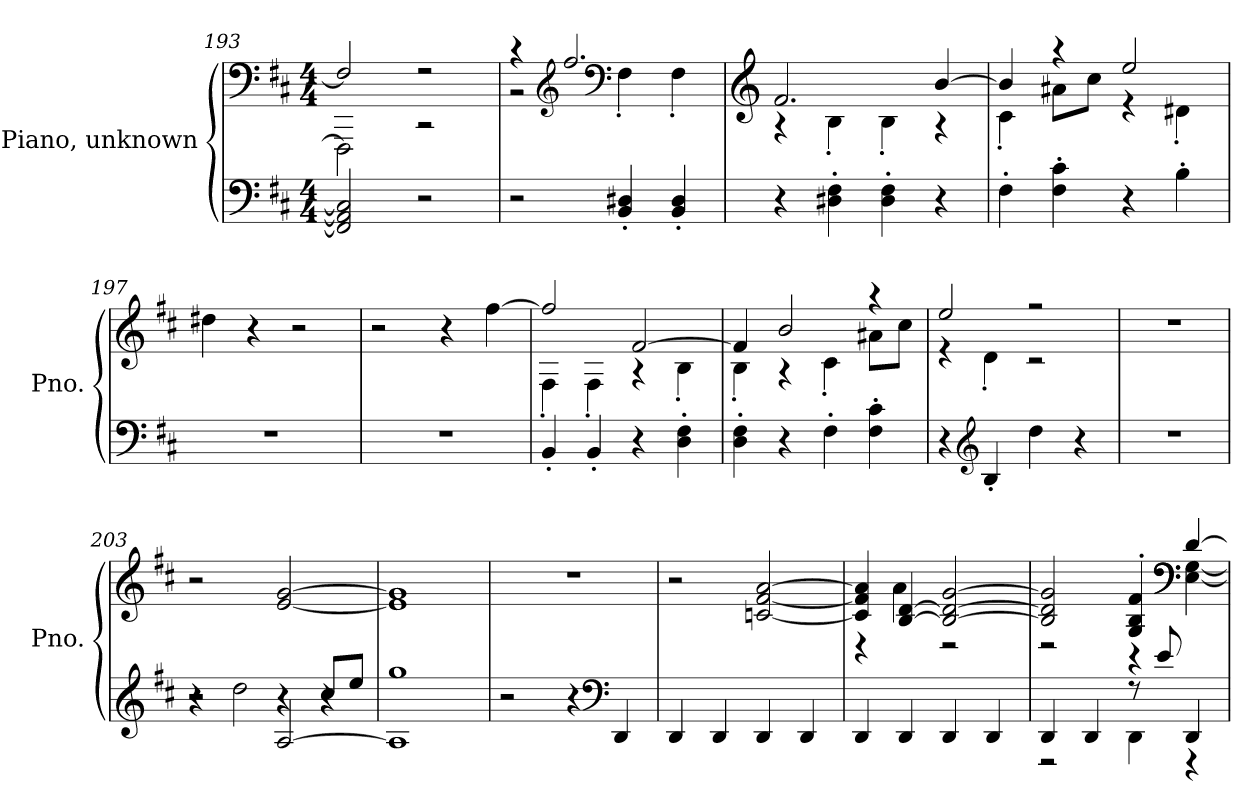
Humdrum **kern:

**kern	**kern
*part1	*part1
*staff2	*staff1
*I"Piano, unknown	*
*I'Pno.	*
*clefF4	*clefF4
*k[f#c#]	*k[f#c#]
*M4/4	*M4/4
=193	=193
*	*^
2FF#/] 2AA#/] 2C#/]	2F#/]	2FFF#\]
2r	2r	2r
=194	=194	=194
2r	4r	2r
*	*clefG2	*
.	2.ff#/	.
*	*clefF4	*
4BB/' 4D#X/'	.	4F#'\
4BB/' 4D#/'	.	4F#'\
=195	=195	=195
*	*clefG2	*
4r	2.f#/	4r
4D#X\' 4F#\'	.	4B'\
4D#\' 4F#\'	.	4B'\
4r	[4b/	4r
!!LO:LB:g=z	!!
=196	=196	=196
4F#'\	4b/]	4c#'\
4F#\' 4c#\'	4r	8a#X\L
.	.	8cc#\J
4r	2ee/	4r
4B'\	.	4d#X'\
*	*v	*v
=197	=197
1r	4dd#X\
.	4r
.	2r
=198	=198
1r	2r
.	4r
.	[4ff#\
=199	=199
*	*^
4BB'/	2ff#/]	4F#'\
4BB'/	.	4F#'\
4r	[2f#/	4r
4D\' 4F#\'	.	4B'\
=200	=200	=200
4D\' 4F#\'	4f#/]	4B'\
4r	2b/	4r
4F#'\	.	4c#'\
4F#\' 4c#\'	4r	8a#X\L
.	.	8cc#\J
=201	=201	=201
4r	2ee/	4r
*clefG2	*	*
4B'/	.	4d'\
4dd\	2r	2r
4r	.	.
*	*v	*v
=202	=202
1r	1r
=203	=203
*^	*
*	*^	*
2r	4r	2r	2r
.	2dd\	.	.
4r	.	[2A/	[2e/ [2g/
8cc#/L	4r	.	.
8ee/J	.	.	.
*	*v	*v	*
!!LO:PB:g=z
=204	=204	=204
1gg	1A]	1e] 1g]
*v	*v	*
=205	=205
2r	1r
4r	.
*clefF4	*
4DD/	.
=206	=206
4DD/	2r
4DD/	.
4DD/	[2cn/ [2f#/ [2a/
4DD/	.
=207	=207
*	*^
4DD/	4c/] 4f#/] 4a/]	4r
4DD/	[4B/ [4d/	4a\
4DD/	2B/_ 2d/_ [2g/	2r
4DD/	.	.
=208	=208	=208
*^	*	*
4DD/	2r	2B/] 2d/] 2g/]	2r
4DD/	.	.	.
8r	4DD\	4G/' 4B/' 4f#/'	4r
8e/	.	.	.
*	*	*clefF4	*
4DD/	4r	[4d/	[4E\ [4G\
*v	*v	*	*
*	*v	*v
=	=
*-	*-
